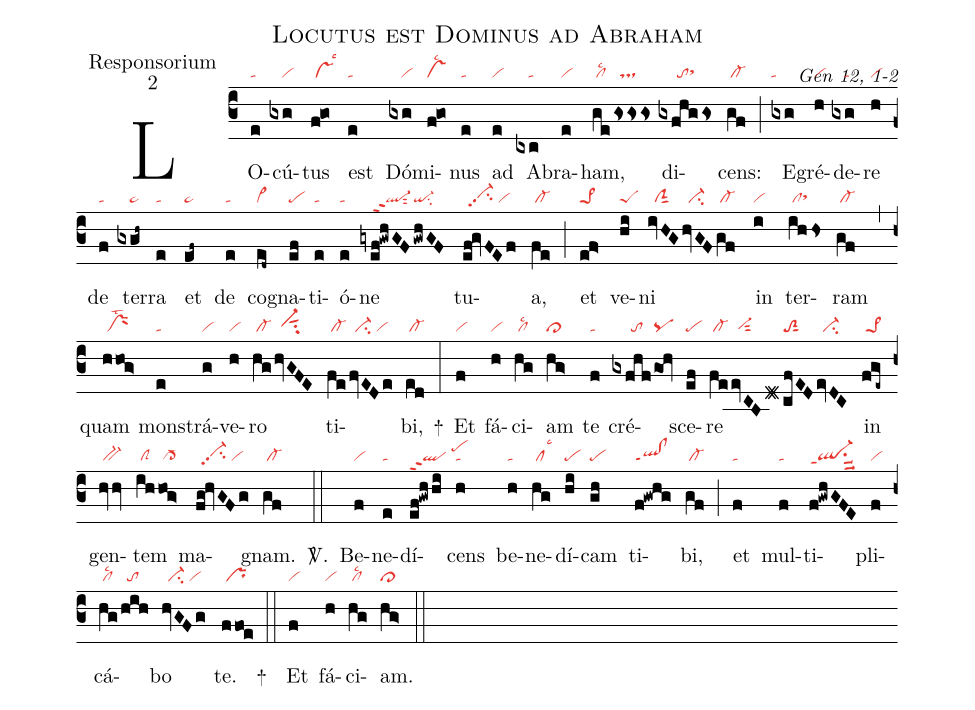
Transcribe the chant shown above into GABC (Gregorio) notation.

name:Locutus est Dominus ad Abraham;
office-part:Responsorium;
mode:2;
commentary:Gen 12, 1-2;
nabc-lines:1;
%%
(c3)
LO(e|ta)cú(gxg|////vi)tus(f!go|/vslsc3) est(e|ta) Dó(gxg|////vi)mi(f!go|vslsc2)nus(e|ta) ad(e|vi) A(cxc|////ta)bra(e|vi)ham,(ge|/cllsc2|gsss|//ts) di(gxfhggs|//////tosthh)cens:(gf|/cl-) (;)
E(gxg|ta)gré(h|vi)de(gxg|////ta)re(h|vi) de(f|ta) ter(gxgh~|////pe~)ra(e|ta) et(ef~|pe~) de(e|ta) co(ed~|cl~)gna(ef|pe)ti(e|ta)ó(e|ta)ne(gyef!gwhGF|////ql-ppt2sut2|/gwhGF|qi-su2) tu(ef!gvFEf|//vi-hhpp2su2/vi)a,(fe|/cl-) (;)
et(ef>|pe>1) ve(hi|peS)ni(ivHG|//ciG|hvGF|//ci-|gf|/cl-) in(i|vi) ter(ihhs|/clsthh)ram(gf|/cl-) (,)
quam(hhog>|/prMlst2) mons(e|ta)trá(g|vi)ve(h|vi)ro(hg|/cl-|/hvGFE|//vi-hhsut1su2) ti(fe|/cl-|/fvEDe|//vi-su2/vi)bi,(ed|/cl-) +(:)
Et(f|vi) fá(h|vi)ci(hg|/cllsc2)am(hg>|cl>) te(f|ta) cré(gxfhf|//////to|/gOh|pq)sce(ef|pe)re(fe|/cl-|evCB|//vi-hgsut2|!d#cfED|//////toS2sut1|evDC|//ci-) in(fge~|/pe>1) gen(hvhv|/bv-)tem(ih|/clS|hog>|/cl->) ma(fg!hvGFg|//vi-hhpp2su2/vi)gnam.(gf|/cl-) <sp>V/</sp>.(::)
Be(f|vi)ne(e|ta)dí(ef!gwh/hi|qlppt2/pehj)cens(h|ta) be(h|ta)ne(hg|/cllsc3)dí(hi|pe)cam(gh|pe) ti(f!gwhg|ql!clppt1)bi,(gf|/cl-) (;)
et(f|ta) mul(f|ta)ti(f!gwhGFE|ql-ppt1su1suu2)pli(f|vi)cá(hg|/cllsc2|/hih|//to)bo(hvGFg|//vi-su2/vi) te.(ffoe|/pr) +(::)
Et(f|vi) fá(h|vi)ci(hg|/cllsc2)am.(hg>|cl>) (::)
